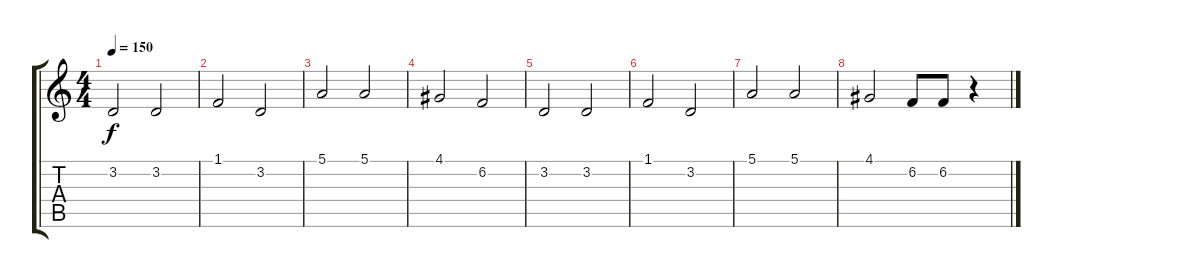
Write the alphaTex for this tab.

\track "" {instrument lead6voice}
\staff {score tabs}
\tuning (E4 B3 G3 D3 A2 E2) {hide}
\ts (4 4)
\tempo 150
\clef g2
\ks c
3.2.2{dy f} 3.2.2 |
1.1.2 3.2.2 |
5.1.2 5.1.2 |
4.1.2 6.2.2 |
3.2.2 3.2.2 |
1.1.2 3.2.2 |
5.1.2 5.1.2 |
4.1.2 6.2.8 6.2.8 r.4
